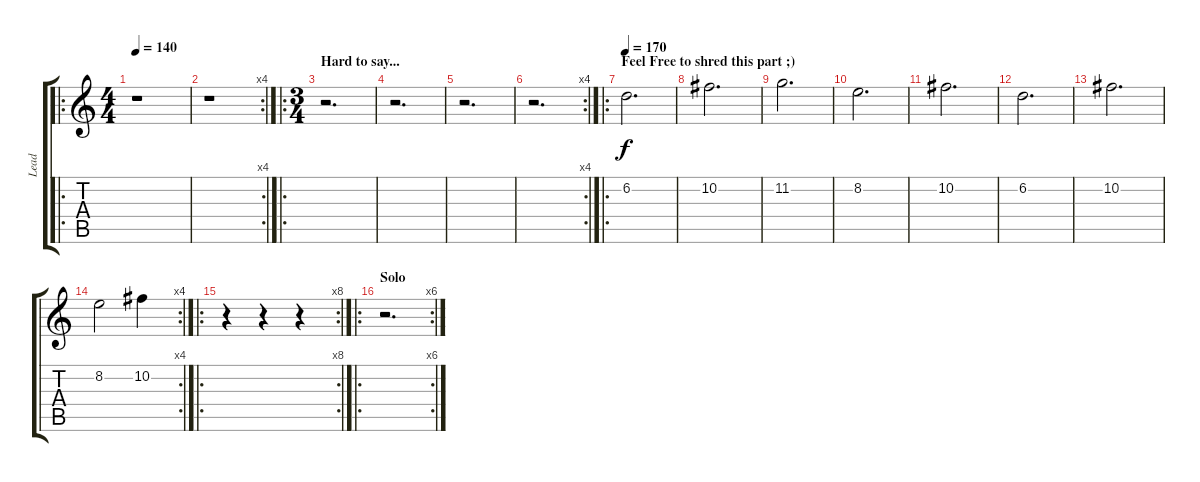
\track ("Lead" "Lead") {instrument overdrivenguitar}
\staff {score tabs}
\tuning (Db4 Ab3 E3 B2 Gb2 B1) {hide}
\ro
\ts (4 4)
\tempo 140
\clef g2
\ks c
r.1{dy f} |
\rc 4
r.1 |
\ro
\ts (3 4)
\section ("" "Hard to say...")
r.2{d} |
r.2{d} |
r.2{d} |
\rc 4
r.2{d} |
\ro
\section ("" "Feel Free to shred this part ;)")
\tempo 170
6.2.2{d} |
10.2.2{d} |
11.2.2{d} |
8.2.2{d} |
10.2.2{d} |
6.2.2{d} |
10.2.2{d} |
\rc 4
8.2.2 10.2.4 |
\ro
\rc 8
r.4 r.4 r.4 |
\ro
\rc 6
\section ("" "Solo")
r.2{d}
